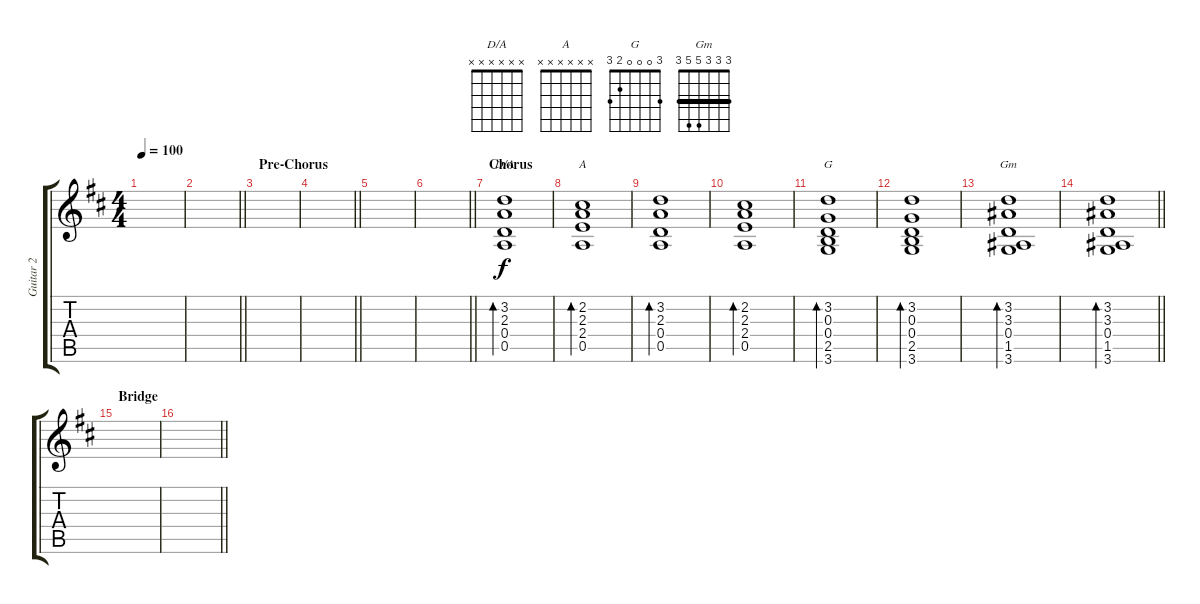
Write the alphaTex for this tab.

\track ("Guitar 2" "Guitar 2") {instrument acousticguitarsteel}
\staff {score tabs}
\tuning (E4 B3 G3 D3 A2 E2) {hide}
\chord ("D/A" x x x x x x)
\chord ("A" x x x x x x)
\chord ("G" 3 0 0 0 2 3)
\chord ("Gm" 3 3 3 5 5 3) {barre 3}
\ts (4 4)
\tempo 100
\clef g2
\ks d
|
\barLineRight lightlight
|
\section ("" "Pre-Chorus")
|
\barLineRight lightlight
|
|
\barLineRight lightlight
|
\section ("" "Chorus")
(3.2 2.3 0.4 0.5).1{bd 240 ch "D/A"} |
(2.2 2.3 2.4 0.5).1{bd 240 ch "A"} |
(3.2 2.3 0.4 0.5).1{bd 240} |
(2.2 2.3 2.4 0.5).1{bd 240} |
(3.2 0.3 0.4 2.5 3.6).1{bd 240 ch "G"} |
(3.2 0.3 0.4 2.5 3.6).1{bd 240} |
(3.2 3.3 0.4 1.5 3.6).1{bd 240 ch "Gm"} |
\barLineRight lightlight
(3.2 3.3 0.4 1.5 3.6).1{bd 240} |
\section ("" "Bridge")
|
\barLineRight lightlight
